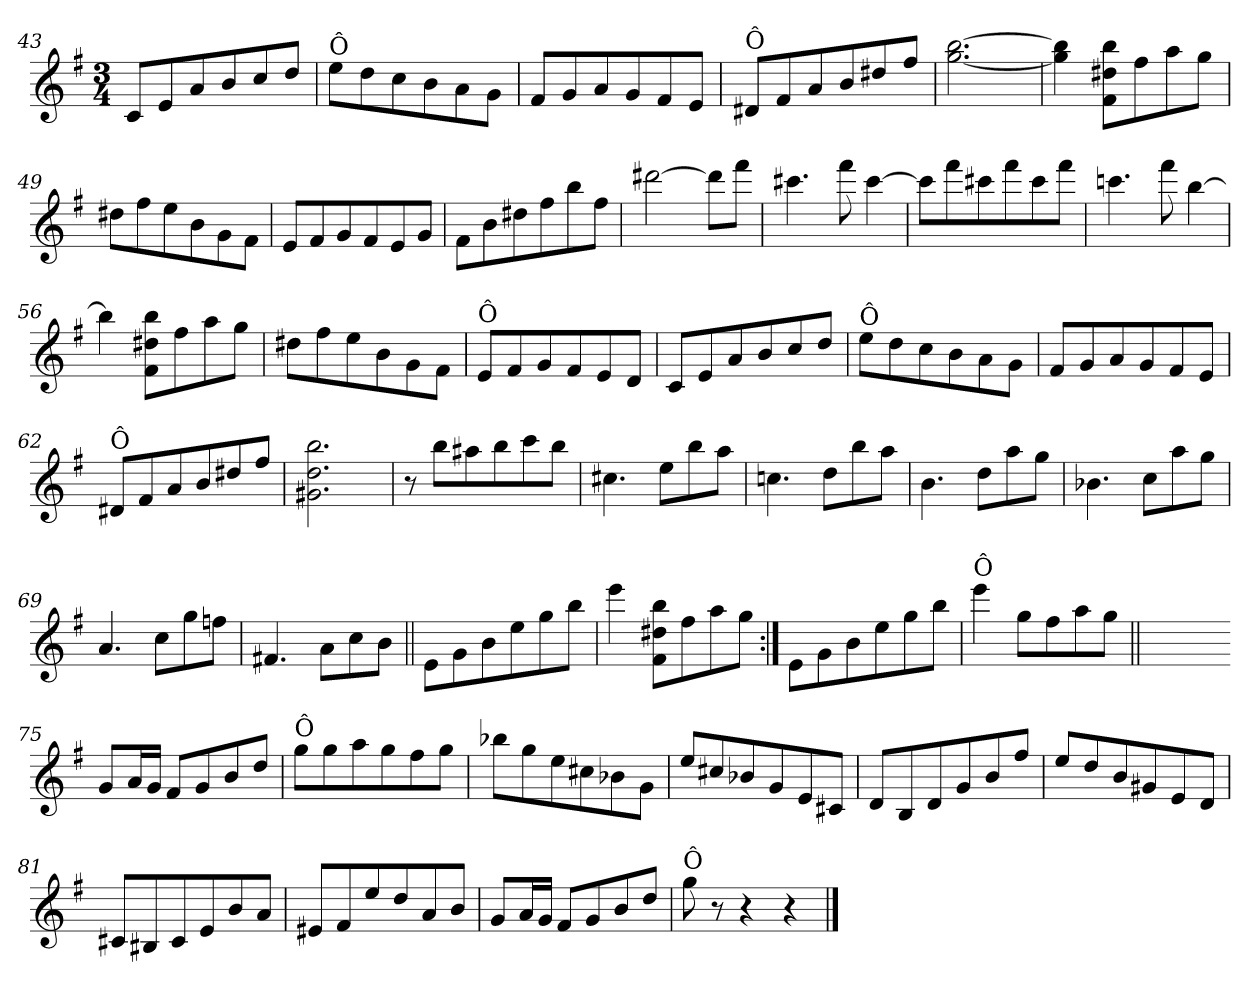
**kern
*part1
*staff1
*clefG2
*k[f#]
*G:
*M3/4
=43
8c/L
8e/
8a/
8b/
8cc/
8dd/J
!!LO:PB:g=z
=44
!LO:TX:a:t=Ô
8ee\L
8dd\
8cc\
8b\
8a\
8g\J
=45
8f#/L
8g/
8a/
8g/
8f#/
8e/J
=46
!LO:TX:a:t=Ô
8d#X/L
8f#/
8a/
8b/
8dd#X/
8ff#/J
=47
[2.gg\ [2.bb\
=48
4gg\] 4bb\]
8f#\ 8dd#X\ 8bb\L
8ff#\
8aa\
8gg\J
!!LO:LB:g=z
=49
8dd#X\L
8ff#\
8ee\
8b\
8g\
8f#\J
=50
8e/L
8f#/
8g/
8f#/
8e/
8g/J
=51
8f#\L
8b\
8dd#X\
8ff#\
8bb\
8ff#\J
=52
[2ddd#X\
8ddd#\L]
8fff#\J
=53
4.ccc#X\
8fff#\
[4ccc#\
!!LO:LB:g=z
=54
8ccc#\L]
8fff#\
8ccc#X\
8fff#\
8ccc#\
8fff#\J
=55
4.cccn\
8fff#\
[4bb\
=56
4bb\]
8f#\ 8dd#X\ 8bb\L
8ff#\
8aa\
8gg\J
=57
8dd#X\L
8ff#\
8ee\
8b\
8g\
8f#\J
=58
!LO:TX:a:t=Ô
8e/L
8f#/
8g/
8f#/
8e/
8d/J
!!LO:LB:g=z
=59
8c/L
8e/
8a/
8b/
8cc/
8dd/J
=60
!LO:TX:a:t=Ô
8ee\L
8dd\
8cc\
8b\
8a\
8g\J
=61
8f#/L
8g/
8a/
8g/
8f#/
8e/J
=62
!LO:TX:a:t=Ô
8d#X/L
8f#/
8a/
8b/
8dd#X/
8ff#/J
=63
2.g#X\ 2.dd\ 2.bb\
!!LO:LB:g=z
=64
8r
8bb\L
8aa#X\
8bb\
8ccc\
8bb\J
=65
4.cc#X\
8ee\L
8bb\
8aa\J
=66
4.ccn\
8dd\L
8bb\
8aa\J
=67
4.b\
8dd\L
8aa\
8gg\J
=68
4.b-X\
8cc\L
8aa\
8gg\J
=69
4.a/
8cc\L
8gg\
8ffn\J
!!LO:LB:g=z
=70
4.f#X/
8a\L
8cc\
8b\J
=71||
8e\L
8g\
8b\
8ee\
8gg\
8bb\J
=72
4eee\
8f#\ 8dd#X\ 8bb\L
8ff#\
8aa\
8gg\J
=73:|!
8e\L
8g\
8b\
8ee\
8gg\
8bb\J
=74
!LO:TX:a:t=Ô
4eee\
8gg\L
8ff#\
8aa\
8gg\J
=74X1||
*stria0
2.ryy
!!LO:LB:g=z
=75-
*stria5
8g/L
16a/L
16g/JJ
8f#/L
8g/
8b/
8dd/J
=76
!LO:TX:a:t=Ô
8gg\L
8gg\
8aa\
8gg\
8ff#\
8gg\J
=77
8bb-X\L
8gg\
8ee\
8cc#X\
8b-X\
8g\J
=78
8ee/L
8cc#X/
8b-X/
8g/
8e/
8c#X/J
=79
8d/L
8B/
8d/
8g/
8b/
8ff#/J
!!LO:LB:g=z
=80
8ee/L
8dd/
8b/
8g#X/
8e/
8d/J
=81
8c#X/L
8B#X/
8c#/
8e/
8b/
8a/J
=82
8e#X/L
8f#/
8ee/
8dd/
8a/
8b/J
=83
8g/L
16a/L
16g/JJ
8f#/L
8g/
8b/
8dd/J
=84
!LO:TX:a:t=Ô
8gg\
8r
4r
4r
==
*-
